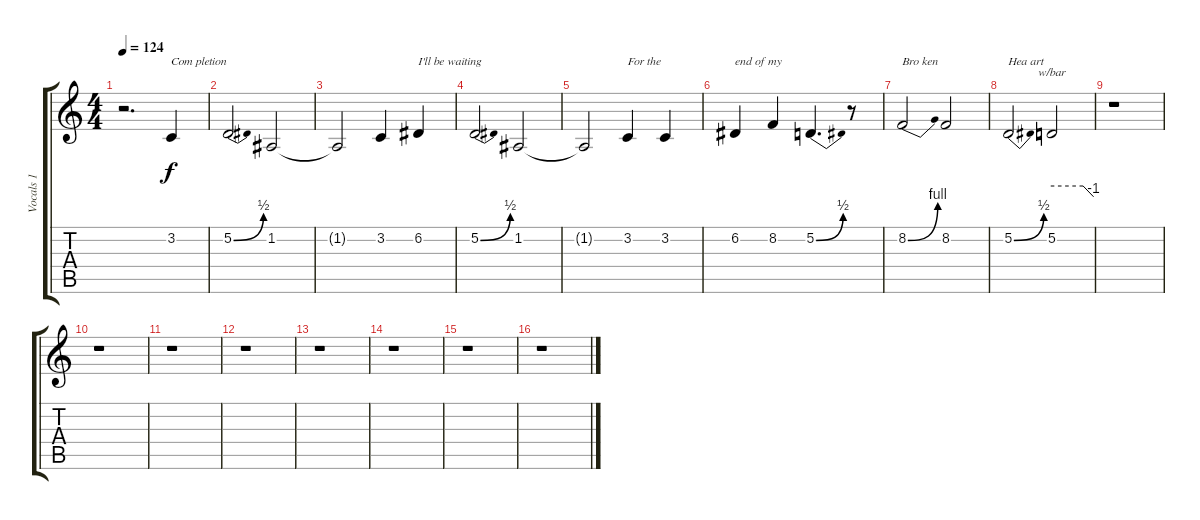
\track ("Vocals 1 " "Vocals 1 ") {instrument oboe}
\staff {score tabs}
\tuning (D4 A3 F3 C3 G2 C2) {hide}
\ts (4 4)
\tempo 124
\clef g2
\ks c
r.2{d dy f} 3.2.4{txt "Com pletion"} |
5.2{be (bend 0 0 60 2)}.2 1.2.2 |
1.2{t}.2 3.2.4 6.2.4{txt "I'll be waiting"} |
5.2{be (bend 0 0 60 2)}.2 1.2.2 |
1.2{t}.2 3.2.4{txt "For the"} 3.2.4 |
6.2.4{txt "end of my"} 8.2.4 5.2{be (bend 0 0 60 2)}.4{d} r.8 |
8.2{be (bend 0 0 60 4)}.2{txt "Bro ken"} 8.2.2 |
5.2{be (bend 0 0 60 2)}.2{txt "Hea art"} 5.2.2{tbe (custom default 0 0 45 0 60 -4)} |
r.1 |
r.1 |
r.1 |
r.1 |
r.1 |
r.1 |
r.1 |
r.1
